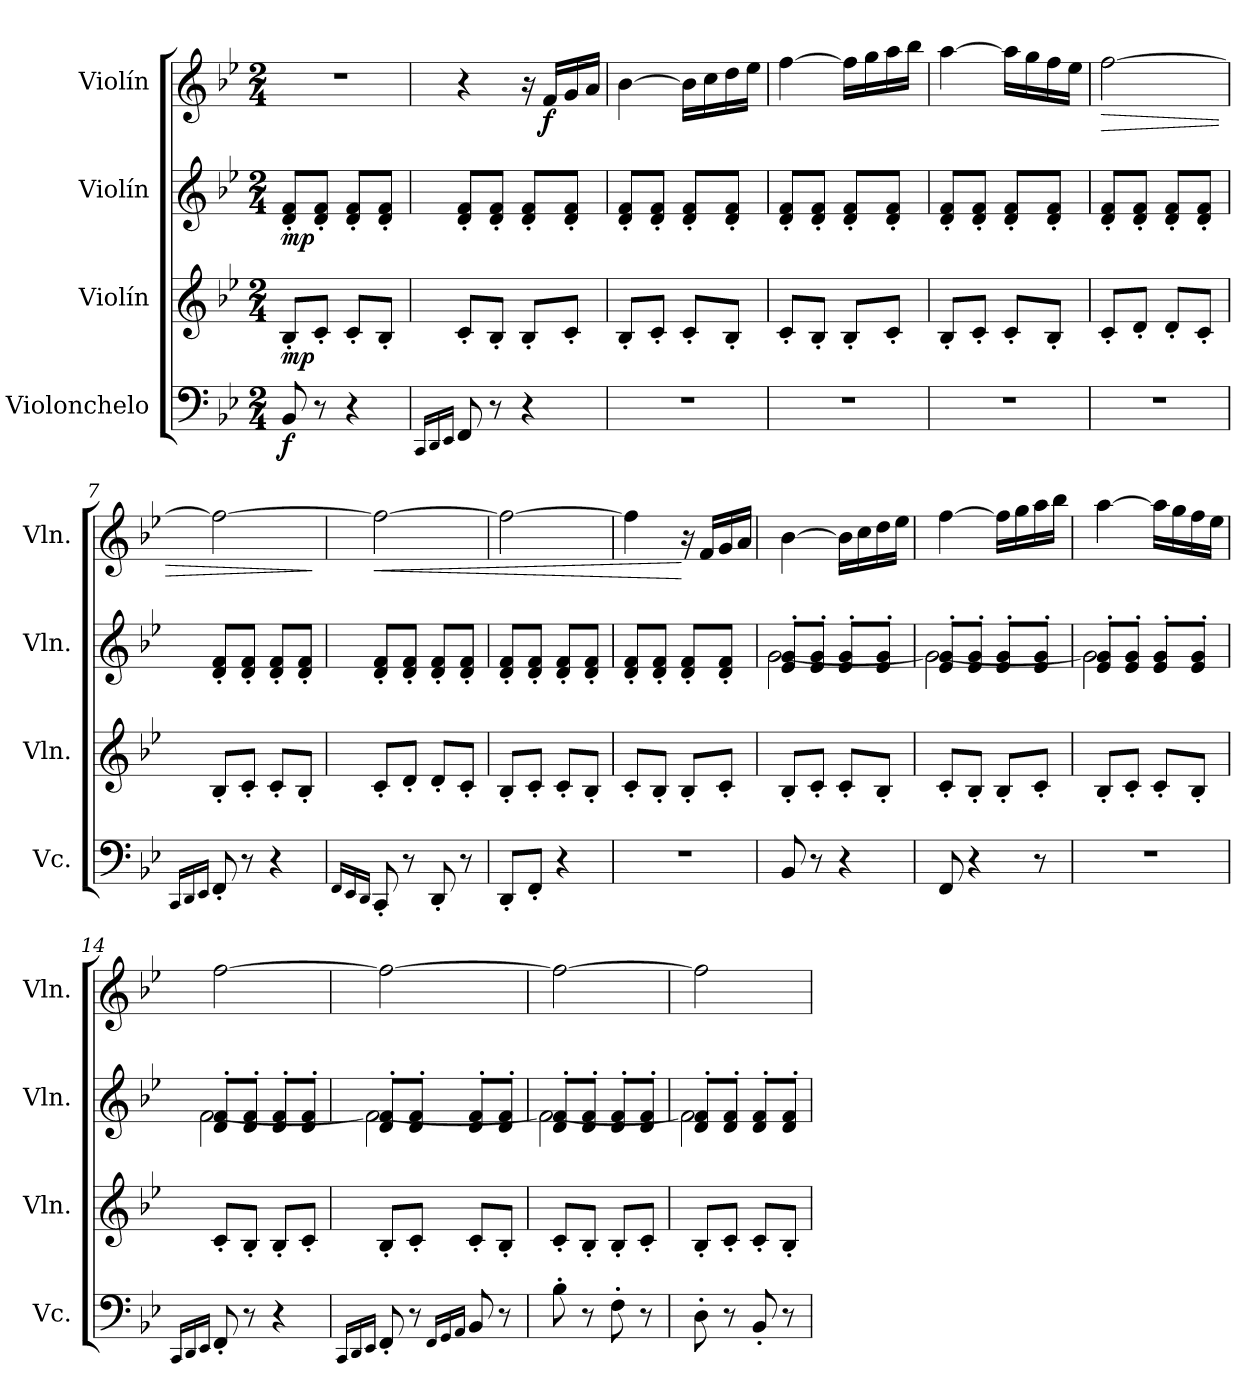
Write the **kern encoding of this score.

**kern	**dynam	**kern	**dynam	**kern	**dynam	**kern	**dynam
*part4	*part4	*part3	*part3	*part2	*part2	*part1	*part1
*staff4	*staff4	*staff3	*staff3	*staff2	*staff2	*staff1	*staff1
*I"Violonchelo	*	*I"Violín	*	*I"Violín	*	*I"Violín	*
*I'Vc.	*	*I'Vln.	*	*I'Vln.	*	*I'Vln.	*
*clefF4	*	*clefG2	*	*clefG2	*	*clefG2	*
*k[b-e-]	*	*k[b-e-]	*	*k[b-e-]	*	*k[b-e-]	*
*M2/4	*	*M2/4	*	*M2/4	*	*M2/4	*
*MM80	*	*MM80	*	*MM80	*	*MM80	*
=1	=1	=1	=1	=1	=1	=1	=1
!	!LO:DY:b	!	!LO:DY:b	!	!LO:DY:b	!	!
8BB-/	f	8B-'/L	mp	8d/' 8f/'L	mp	2r	.
8r	.	8c'/J	.	8d/' 8f/'J	.	.	.
4r	.	8c'/L	.	8d/' 8f/'L	.	.	.
.	.	8B-'/J	.	8d/' 8f/'J	.	.	.
=2	=2	=2	=2	=2	=2	=2	=2
16qCC/LL	.	.	.	.	.	.	.
16qDD/	.	.	.	.	.	.	.
16qEE-/JJ	.	.	.	.	.	.	.
8FF/	.	8c'/L	.	8d/' 8f/'L	.	4r	.
8r	.	8B-'/J	.	8d/' 8f/'J	.	.	.
4r	.	8B-'/L	.	8d/' 8f/'L	.	16r	.
!	!	!	!	!	!	!	!LO:DY:b
.	.	.	.	.	.	16f/LL	f
.	.	8c'/J	.	8d/' 8f/'J	.	16g/	.
.	.	.	.	.	.	16a/JJ	.
=3	=3	=3	=3	=3	=3	=3	=3
2r	.	8B-'/L	.	8d/' 8f/'L	.	[4b-\	.
.	.	8c'/J	.	8d/' 8f/'J	.	.	.
.	.	8c'/L	.	8d/' 8f/'L	.	16b-\LL]	.
.	.	.	.	.	.	16cc\	.
.	.	8B-'/J	.	8d/' 8f/'J	.	16dd\	.
.	.	.	.	.	.	16ee-\JJ	.
=4	=4	=4	=4	=4	=4	=4	=4
2r	.	8c'/L	.	8d/' 8f/'L	.	[4ff\	.
.	.	8B-'/J	.	8d/' 8f/'J	.	.	.
.	.	8B-'/L	.	8d/' 8f/'L	.	16ff\LL]	.
.	.	.	.	.	.	16gg\	.
.	.	8c'/J	.	8d/' 8f/'J	.	16aa\	.
.	.	.	.	.	.	16bb-\JJ	.
!!LO:LB:g=z
=5	=5	=5	=5	=5	=5	=5	=5
2r	.	8B-'/L	.	8d/' 8f/'L	.	[4aa\	.
.	.	8c'/J	.	8d/' 8f/'J	.	.	.
.	.	8c'/L	.	8d/' 8f/'L	.	16aa\LL]	.
.	.	.	.	.	.	16gg\	.
.	.	8B-'/J	.	8d/' 8f/'J	.	16ff\	.
.	.	.	.	.	.	16ee-\JJ	.
=6	=6	=6	=6	=6	=6	=6	=6
!	!	!	!	!	!	!	!LO:HP:b
2r	.	8c'/L	.	8d/' 8f/'L	.	[2ff\	>
.	.	8d'/J	.	8d/' 8f/'J	.	.	.
.	.	8d'/L	.	8d/' 8f/'L	.	.	.
.	.	8c'/J	.	8d/' 8f/'J	.	.	.
=7	=7	=7	=7	=7	=7	=7	=7
16qCC/LL	.	.	.	.	.	.	.
16qDD/	.	.	.	.	.	.	.
16qEE-/JJ	.	.	.	.	.	.	.
8FF'/	.	8B-'/L	.	8d/' 8f/'L	.	2ff\_	.
8r	.	8c'/J	.	8d/' 8f/'J	.	.	.
4r	.	8c'/L	.	8d/' 8f/'L	.	.	.
.	.	8B-'/J	.	8d/' 8f/'J	.	.	.
.	.	.	.	.	.	.	]
=8	=8	=8	=8	=8	=8	=8	=8
16qFF/LL	.	.	.	.	.	.	.
16qEE-/	.	.	.	.	.	.	.
16qDD/JJ	.	.	.	.	.	.	.
!	!	!	!	!	!	!	!LO:HP:b
8CC'/	.	8c'/L	.	8d/' 8f/'L	.	2ff\_	<
8r	.	8d'/J	.	8d/' 8f/'J	.	.	.
8DD'/	.	8d'/L	.	8d/' 8f/'L	.	.	.
8r	.	8c'/J	.	8d/' 8f/'J	.	.	.
=9	=9	=9	=9	=9	=9	=9	=9
8DD'/L	.	8B-'/L	.	8d/' 8f/'L	.	2ff\_	.
8FF'/J	.	8c'/J	.	8d/' 8f/'J	.	.	.
4r	.	8c'/L	.	8d/' 8f/'L	.	.	.
.	.	8B-'/J	.	8d/' 8f/'J	.	.	.
=10	=10	=10	=10	=10	=10	=10	=10
2r	.	8c'/L	.	8d/' 8f/'L	.	4ff\]	.
.	.	8B-'/J	.	8d/' 8f/'J	.	.	.
.	.	8B-'/L	.	8d/' 8f/'L	.	16r	[
.	.	.	.	.	.	16f/LL	.
.	.	8c'/J	.	8d/' 8f/'J	.	16g/	.
.	.	.	.	.	.	16a/JJ	.
!!LO:LB:g=z
=11	=11	=11	=11	=11	=11	=11	=11
*	*	*	*	*^	*	*	*
8BB-/	.	8B-'/L	.	8e-/' 8g/'L	[2g\	.	[4b-\	.
8r	.	8c'/J	.	8e-/' 8g/'J	.	.	.	.
4r	.	8c'/L	.	8e-/' 8g/'L	.	.	16b-\LL]	.
.	.	.	.	.	.	.	16cc\	.
.	.	8B-'/J	.	8e-/' 8g/'J	.	.	16dd\	.
.	.	.	.	.	.	.	16ee-\JJ	.
=12	=12	=12	=12	=12	=12	=12	=12	=12
8FF/	.	8c'/L	.	8e-/' 8g/'L	2g\_	.	[4ff\	.
4r	.	8B-'/J	.	8e-/' 8g/'J	.	.	.	.
.	.	8B-'/L	.	8e-/' 8g/'L	.	.	16ff\LL]	.
.	.	.	.	.	.	.	16gg\	.
8r	.	8c'/J	.	8e-/' 8g/'J	.	.	16aa\	.
.	.	.	.	.	.	.	16bb-\JJ	.
=13	=13	=13	=13	=13	=13	=13	=13	=13
2r	.	8B-'/L	.	8e-/' 8g/'L	2g\]	.	[4aa\	.
.	.	8c'/J	.	8e-/' 8g/'J	.	.	.	.
.	.	8c'/L	.	8e-/' 8g/'L	.	.	16aa\LL]	.
.	.	.	.	.	.	.	16gg\	.
.	.	8B-'/J	.	8e-/' 8g/'J	.	.	16ff\	.
.	.	.	.	.	.	.	16ee-\JJ	.
=14	=14	=14	=14	=14	=14	=14	=14	=14
16qCC/LL	.	.	.	.	.	.	.	.
16qDD/	.	.	.	.	.	.	.	.
16qEE-/JJ	.	.	.	.	.	.	.	.
8FF'/	.	8c'/L	.	8d/' 8f/'L	[2f\	.	[2ff\	.
8r	.	8B-'/J	.	8d/' 8f/'J	.	.	.	.
4r	.	8B-'/L	.	8d/' 8f/'L	.	.	.	.
.	.	8c'/J	.	8d/' 8f/'J	.	.	.	.
=15	=15	=15	=15	=15	=15	=15	=15	=15
16qCC/LL	.	.	.	.	.	.	.	.
16qDD/	.	.	.	.	.	.	.	.
16qEE-/JJ	.	.	.	.	.	.	.	.
8FF'/	.	8B-'/L	.	8d/' 8f/'L	2f\_	.	2ff\_	.
8r	.	8c'/J	.	8d/' 8f/'J	.	.	.	.
16qFF/LL	.	.	.	.	.	.	.	.
16qGG/	.	.	.	.	.	.	.	.
16qAA/JJ	.	.	.	.	.	.	.	.
8BB-/	.	8c'/L	.	8d/' 8f/'L	.	.	.	.
8r	.	8B-'/J	.	8d/' 8f/'J	.	.	.	.
!!LO:PB:g=z
=16	=16	=16	=16	=16	=16	=16	=16	=16
8B-'\	.	8c'/L	.	8d/' 8f/'L	2f\_	.	2ff\_	.
8r	.	8B-'/J	.	8d/' 8f/'J	.	.	.	.
8F'\	.	8B-'/L	.	8d/' 8f/'L	.	.	.	.
8r	.	8c'/J	.	8d/' 8f/'J	.	.	.	.
=17	=17	=17	=17	=17	=17	=17	=17	=17
8D'\	.	8B-'/L	.	8d/' 8f/'L	2f\]	.	2ff\]	.
8r	.	8c'/J	.	8d/' 8f/'J	.	.	.	.
8BB-'/	.	8c'/L	.	8d/' 8f/'L	.	.	.	.
8r	.	8B-'/J	.	8d/' 8f/'J	.	.	.	.
*	*	*	*	*v	*v	*	*	*
=	=	=	=	=	=	=	=
*-	*-	*-	*-	*-	*-	*-	*-
